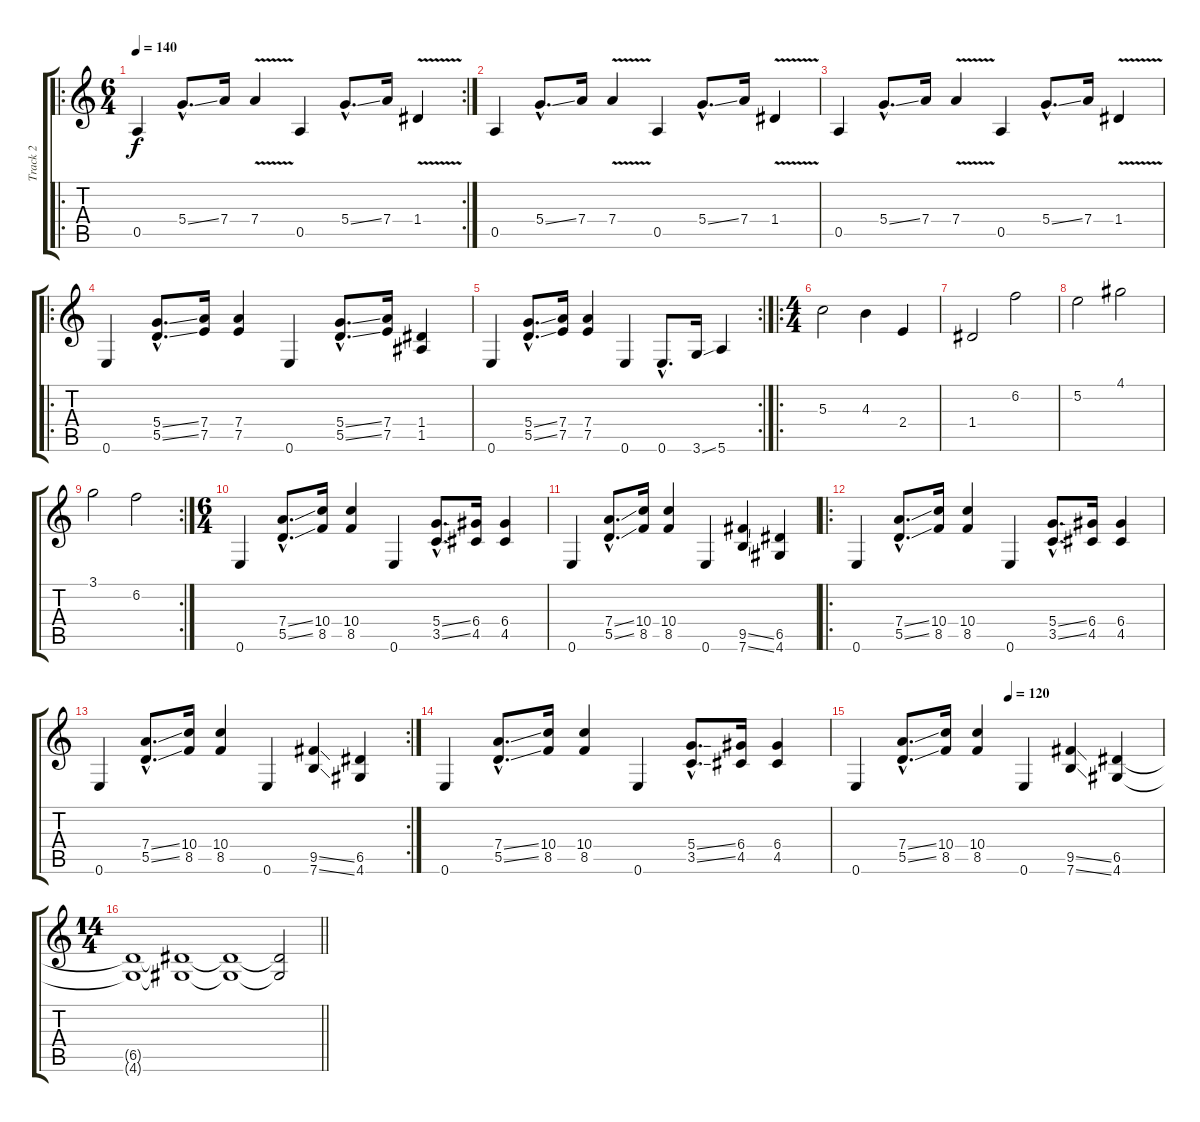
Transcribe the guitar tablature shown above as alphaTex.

\track ("Track 2" "Track 2") {instrument distortionguitar}
\staff {score tabs}
\tuning (E4 B3 G3 D3 A2 E2) {hide}
\ro
\rc 2
\ts (6 4)
\tempo 140
\clef g2
\ks c
0.5.4{dy f} 5.4{ss hac}.8{d} 7.4.16 7.4{v}.4 0.5.4 5.4{ss hac}.8{d} 7.4.16 1.4{v}.4 |
0.5.4 5.4{ss hac}.8{d} 7.4.16 7.4{v}.4 0.5.4 5.4{ss hac}.8{d} 7.4.16 1.4{v}.4 |
0.5.4 5.4{ss hac}.8{d} 7.4.16 7.4{v}.4 0.5.4 5.4{ss hac}.8{d} 7.4.16 1.4{v}.4 |
\ro
0.6.4 (5.4{ss hac} 5.5{ss hac}).8{d} (7.4 7.5).16 (7.4 7.5).4 0.6.4 (5.4{ss hac} 5.5{ss hac}).8{d} (7.4 7.5).16 (1.4 1.5).4 |
\rc 2
0.6.4 (5.4{ss hac} 5.5{ss hac}).8{d} (7.4 7.5).16 (7.4 7.5).4 0.6.4 0.6{hac}.8{d} 3.6{ss}.16 5.6.4 |
\ro
\ts (4 4)
5.3.2 4.3.4 2.4.4 |
1.4.2 6.2.2 |
5.2.2 4.1.2 |
\rc 2
3.1.2 6.2.2 |
\ts (6 4)
0.6.4 (7.4{ss hac} 5.5{ss hac}).8{d} (10.4 8.5).16 (10.4 8.5).4 0.6.4 (5.4{ss hac} 3.5{ss hac}).8{d} (6.4 4.5).16 (6.4 4.5).4 |
0.6.4 (7.4{ss hac} 5.5{ss hac}).8{d} (10.4 8.5).16 (10.4 8.5).4 0.6.4 (9.5{ss} 7.6{ss}).4 (6.5 4.6).4 |
\ro
0.6.4 (7.4{ss hac} 5.5{ss hac}).8{d} (10.4 8.5).16 (10.4 8.5).4 0.6.4 (5.4{ss hac} 3.5{ss hac}).8{d} (6.4 4.5).16 (6.4 4.5).4 |
\rc 2
0.6.4 (7.4{ss hac} 5.5{ss hac}).8{d} (10.4 8.5).16 (10.4 8.5).4 0.6.4 (9.5{ss} 7.6{ss}).4 (6.5 4.6).4 |
0.6.4 (7.4{ss hac} 5.5{ss hac}).8{d} (10.4 8.5).16 (10.4 8.5).4 0.6.4 (5.4{ss hac} 3.5{ss hac}).8{d} (6.4 4.5).16 (6.4 4.5).4 |
\tempo (120 0.5)
0.6.4 (7.4{ss hac} 5.5{ss hac}).8{d} (10.4 8.5).16 (10.4 8.5).4 0.6.4 (9.5{ss} 7.6{ss}).4 (6.5 4.6).4 |
\ts (14 4)
\barLineRight lightlight
(6.5{t} 4.6{t}).1 (6.5{t} 4.6{t}).1 (6.5{t} 4.6{t}).1 (6.5{t} 4.6{t}).2
